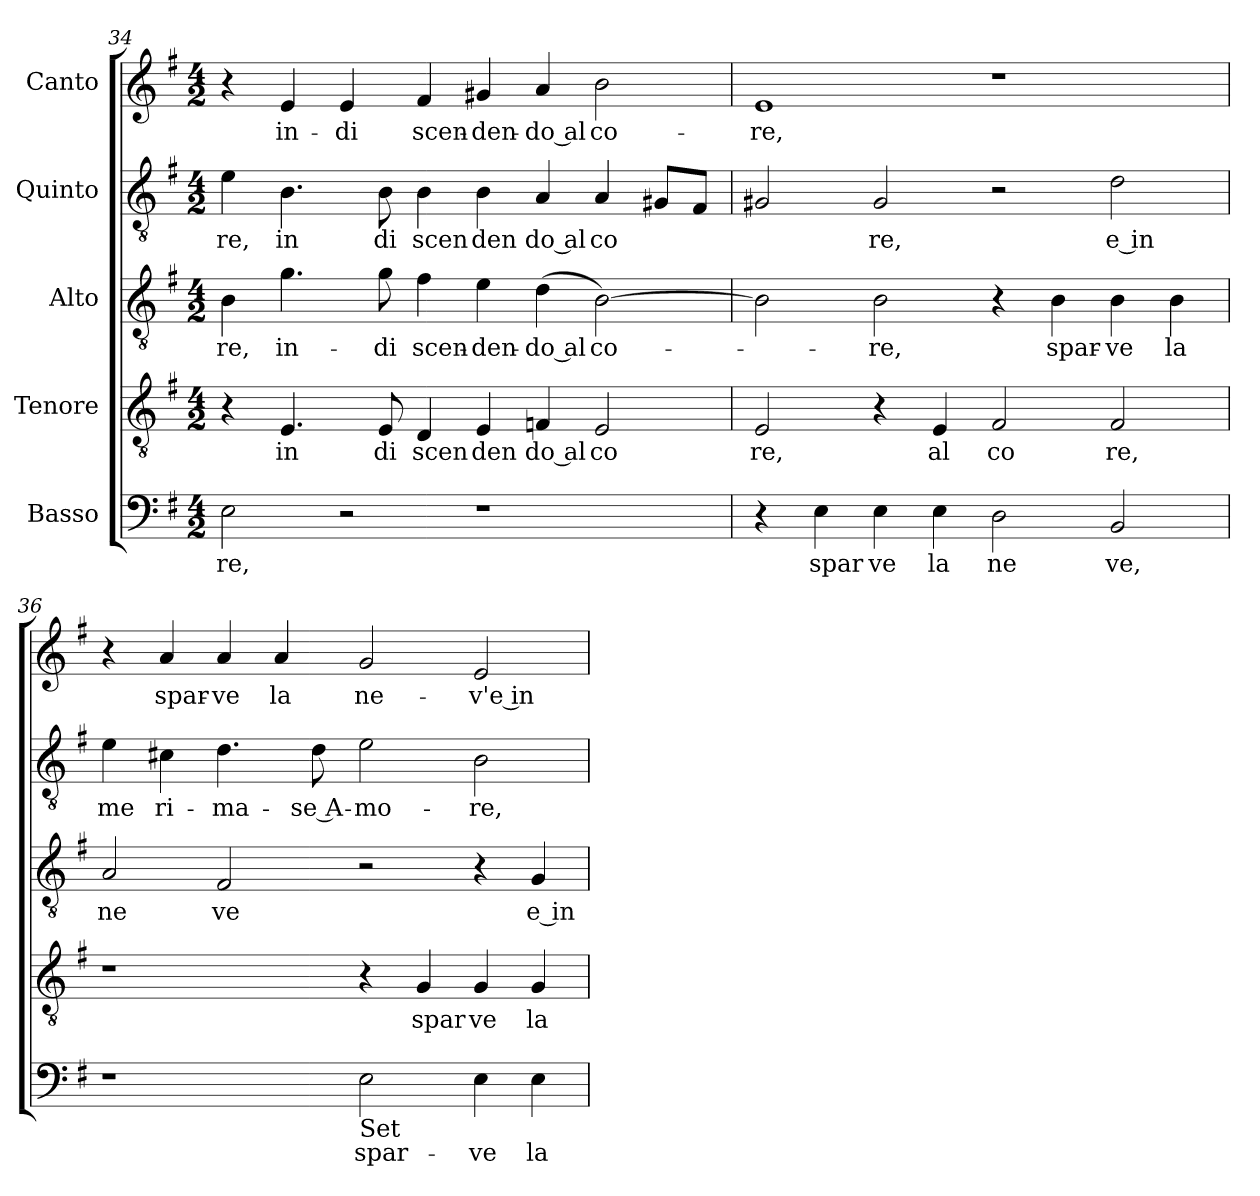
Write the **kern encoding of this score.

**kern	**text	**kern	**text	**kern	**text	**kern	**text	**kern	**text
*part5	*part5	*part4	*part4	*part3	*part3	*part2	*part2	*part1	*part1
*staff5	*staff5	*staff4	*staff4	*staff3	*staff3	*staff2	*staff2	*staff1	*staff1
*I"Basso	*	*I"Tenore	*	*I"Alto	*	*I"Quinto	*	*I"Canto	*
*clefF4	*	*clefGv2	*	*clefGv2	*	*clefGv2	*	*clefG2	*
*k[f#]	*	*k[f#]	*	*k[f#]	*	*k[f#]	*	*k[f#]	*
*G:	*	*G:	*	*G:	*	*G:	*	*G:	*
*M4/2	*	*M4/2	*	*M4/2	*	*M4/2	*	*M4/2	*
=34	=34	=34	=34	=34	=34	=34	=34	=34	=34
!	!LO:LY:b:cj	!	!	!	!LO:LY:b:cj	!	!LO:LY:b:cj	!	!
2E\	re,	4r	.	4B\	-re,	4e\	re,	4r	.
!	!	!	!LO:LY:b:cj	!	!LO:LY:b:cj	!	!LO:LY:b:cj	!	!LO:LY:b:cj
.	.	4.E/	in	4.g\	in-	4.B\	in	4e/	in-
!	!	!	!	!	!	!	!	!	!LO:LY:b:cj
2r	.	.	.	.	.	.	.	4e/	-di
!	!	!	!LO:LY:b:cj	!	!LO:LY:b:cj	!	!LO:LY:b:cj	!	!
.	.	8E/	di	8g\	-di	8B\	di	.	.
!	!	!	!LO:LY:b:cj	!	!LO:LY:b:cj	!	!LO:LY:b:cj	!	!LO:LY:b:cj
.	.	4D/	scen	4f#\	scen-	4B\	scen	4f#/	scen-
!	!	!	!LO:LY:b:cj	!	!LO:LY:b:cj	!	!LO:LY:b:cj	!	!LO:LY:b:cj
1r	.	4E/	den	4e\	-den-	4B\	den	4g#X/	-den-
!	!	!	!LO:LY:b:rj	!	!LO:LY:b:rj	!	!LO:LY:b:rj	!	!LO:LY:b:rj
.	.	4Fn/	do al	(<4d\	-do al	4A/	do al	4a/	-do al
!	!	!	!LO:LY:b:cj	!	!LO:LY:b:cj	!	!LO:LY:b:cj	!	!LO:LY:b:cj
.	.	2E/	co	[>2B\)	co-	4A/	co	2b\	co-
.	.	.	.	.	.	8G#X/L	.	.	.
.	.	.	.	.	.	8F#/J	.	.	.
=35	=35	=35	=35	=35	=35	=35	=35	=35	=35
!	!	!	!LO:LY:b:cj	!	!	!	!	!	!LO:LY:b:cj
4r	.	2E/	re,	2B\]	.	2G#X/	.	1e	-re,
!	!LO:LY:b:cj	!	!	!	!	!	!	!	!
4E\	spar	.	.	.	.	.	.	.	.
!	!LO:LY:b:cj	!	!	!	!LO:LY:b:cj	!	!LO:LY:b:cj	!	!
4E\	ve	4r	.	2B\	-re,	2G#/	re,	.	.
!	!LO:LY:b:cj	!	!LO:LY:b:cj	!	!	!	!	!	!
4E\	la	4E/	al	.	.	.	.	.	.
!	!LO:LY:b:cj	!	!LO:LY:b:cj	!	!	!	!	!	!
2D\	ne	2F#/	co	4r	.	2r	.	1r	.
!	!	!	!	!	!LO:LY:b:cj	!	!	!	!
.	.	.	.	4B\	spar-	.	.	.	.
!	!LO:LY:b:cj	!	!LO:LY:b:cj	!	!LO:LY:b:cj	!	!LO:LY:b:rj	!	!
2BB/	ve,	2F#/	re,	4B\	-ve	2d\	e in	.	.
!	!	!	!	!	!LO:LY:b:cj	!	!	!	!
.	.	.	.	4B\	la	.	.	.	.
!!LO:LB:g=z
=36	=36	=36	=36	=36	=36	=36	=36	=36	=36
!	!	!	!	!	!LO:LY:b:cj	!	!LO:LY:b:cj	!	!
1r	.	1r	.	2A/	ne	4e\	me	4r	.
!	!	!	!	!	!	!	!LO:LY:b:cj	!	!LO:LY:b:cj
.	.	.	.	.	.	4c#X\	ri-	4a/	spar-
!	!	!	!	!	!LO:LY:b:cj	!	!LO:LY:b:cj	!	!LO:LY:b:cj
.	.	.	.	2F#/	ve	4.d\	-ma-	4a/	-ve
!	!	!	!	!	!	!	!	!	!LO:LY:b:cj
.	.	.	.	.	.	.	.	4a/	la
!	!	!	!	!	!	!	!LO:LY:b:rj	!	!
.	.	.	.	.	.	8d\	-se A-	.	.
!LO:TX:b:t=Set	!	!	!	!	!	!	!	!	!
!	!LO:LY:b:cj	!	!	!	!	!	!LO:LY:b:cj	!	!LO:LY:b:cj
2E\	spar-	4r	.	2r	.	2e\	-mo-	2g/	ne-
!	!	!	!LO:LY:b:cj	!	!	!	!	!	!
.	.	4G/	spar	.	.	.	.	.	.
!	!LO:LY:b:cj	!	!LO:LY:b:cj	!	!	!	!LO:LY:b:cj	!	!LO:LY:b:rj
4E\	-ve	4G/	ve	4r	.	2B\	-re,	2e/	-v'e in
!	!LO:LY:b:cj	!	!LO:LY:b:cj	!	!LO:LY:b:rj	!	!	!	!
4E\	la	4G/	la	4G/	e in	.	.	.	.
=	=	=	=	=	=	=	=	=	=
*-	*-	*-	*-	*-	*-	*-	*-	*-	*-
